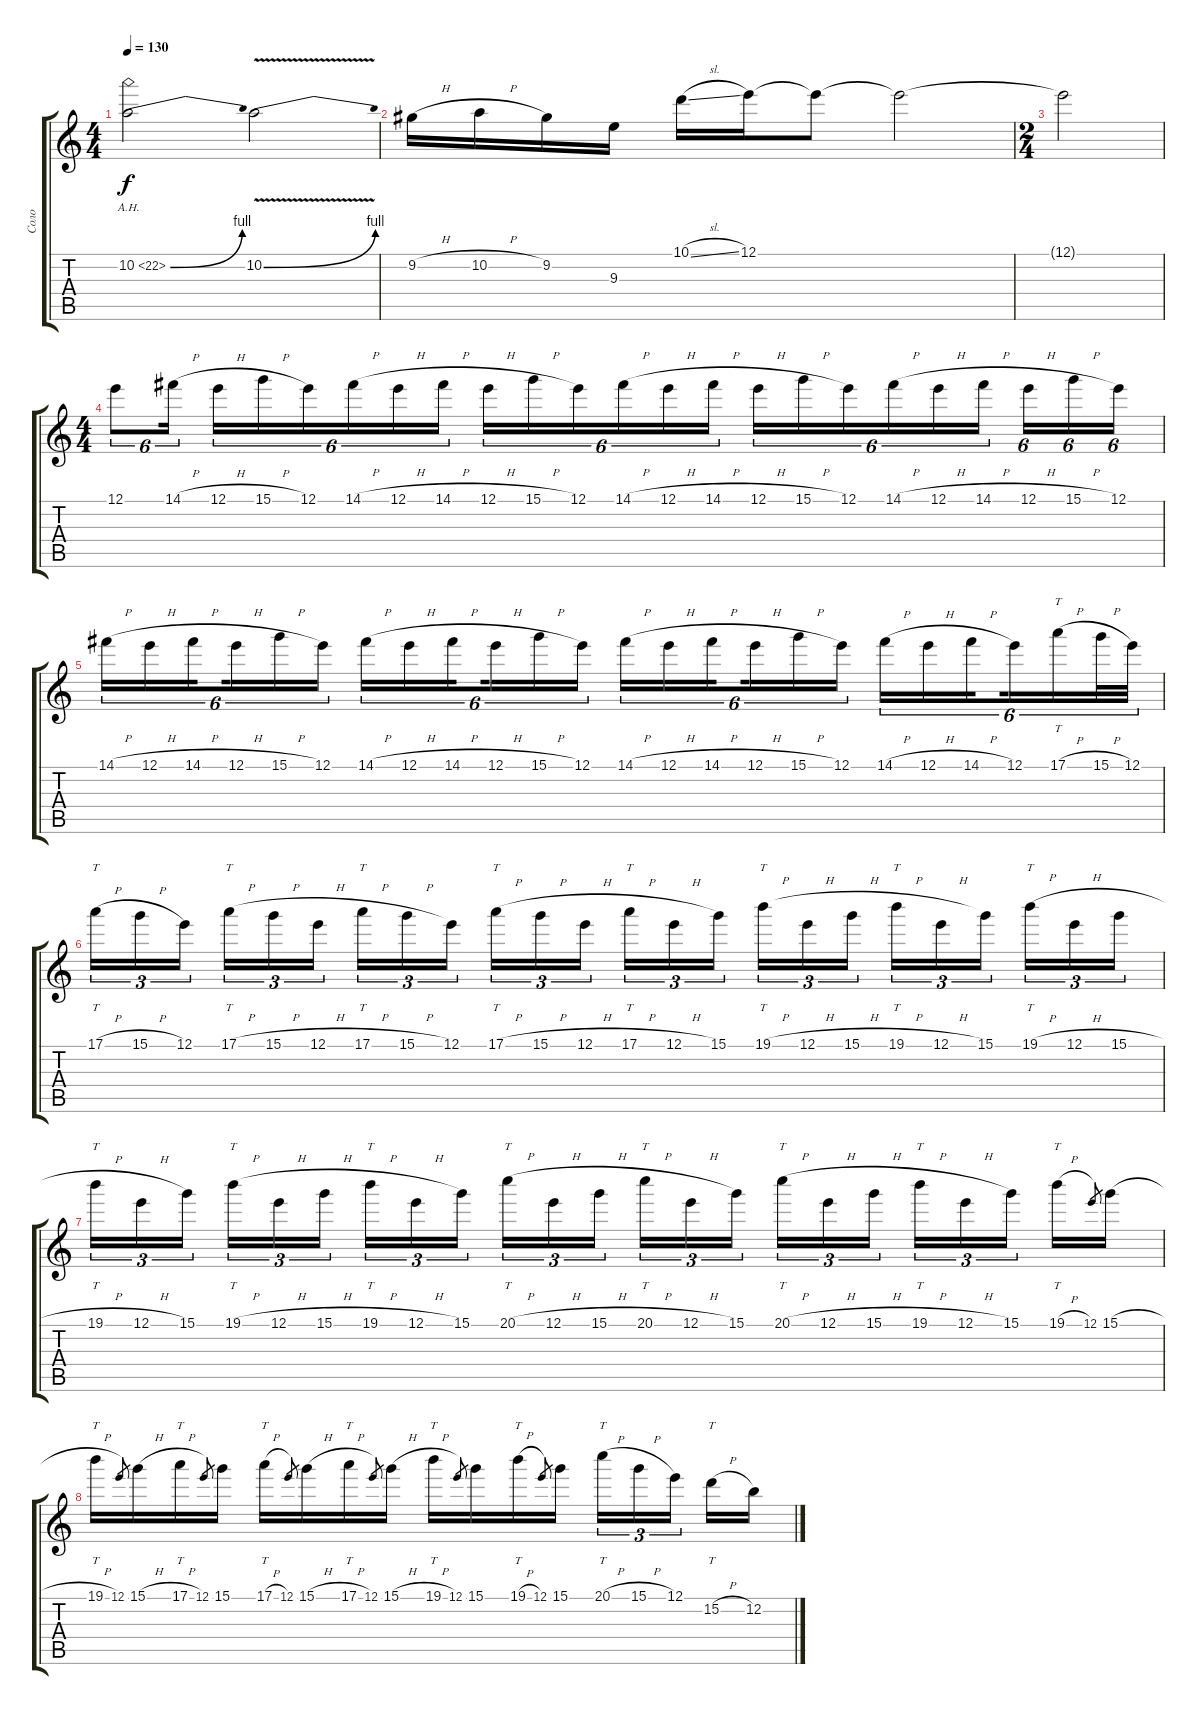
\track ("Соло" "Соло") {instrument distortionguitar}
\staff {score tabs}
\tuning (E4 B3 G3 D3 A2 E2) {hide}
\ts (4 4)
\tempo 130
\clef g2
\ks c
10.2{be (bend 0 0 60 4) ah 12}.2{dy f} 10.2{be (bend 0 0 60 4) v}.2 |
9.2{h}.16 10.2{h}.16 9.2.16 9.3.16 10.1{sl}.16 12.1.16 12.1{t}.8 12.1{t}.2 |
\ts (2 4)
12.1{t}.2 |
\ts (4 4)
12.1.8{tu (6 4)} 14.1{h}.16{tu (6 4) beam splitsecondary} 12.1{h}.16{tu (6 4)} 15.1{h}.16{tu (6 4)} 12.1.16{tu (6 4)} 14.1{h}.16{tu (6 4)} 12.1{h}.16{tu (6 4)} 14.1{h}.16{tu (6 4) beam splitsecondary} 12.1{h}.16{tu (6 4)} 15.1{h}.16{tu (6 4)} 12.1.16{tu (6 4)} 14.1{h}.16{tu (6 4)} 12.1{h}.16{tu (6 4)} 14.1{h}.16{tu (6 4) beam splitsecondary} 12.1{h}.16{tu (6 4)} 15.1{h}.16{tu (6 4)} 12.1.16{tu (6 4)} 14.1{h}.16{tu (6 4)} 12.1{h}.16{tu (6 4)} 14.1{h}.16{tu (6 4) beam splitsecondary} 12.1{h}.16{tu (6 4)} 15.1{h}.16{tu (6 4)} 12.1.16{tu (6 4)} |
14.1{h}.16{tu (6 4)} 12.1{h}.16{tu (6 4)} 14.1{h}.16{tu (6 4) beam splitsecondary} 12.1{h}.16{tu (6 4)} 15.1{h}.16{tu (6 4)} 12.1.16{tu (6 4)} 14.1{h}.16{tu (6 4)} 12.1{h}.16{tu (6 4)} 14.1{h}.16{tu (6 4) beam splitsecondary} 12.1{h}.16{tu (6 4)} 15.1{h}.16{tu (6 4)} 12.1.16{tu (6 4)} 14.1{h}.16{tu (6 4)} 12.1{h}.16{tu (6 4)} 14.1{h}.16{tu (6 4) beam splitsecondary} 12.1{h}.16{tu (6 4)} 15.1{h}.16{tu (6 4)} 12.1.16{tu (6 4)} 14.1{h}.16{tu (6 4)} 12.1{h}.16{tu (6 4)} 14.1{h}.16{tu (6 4) beam splitsecondary} 12.1.16{tu (6 4)} 17.1{h}.16{tt tu (6 4)} 15.1{h}.32{tu (6 4)} 12.1.32{tu (6 4)} |
17.1{h}.16{tt tu (3 2)} 15.1{h}.16{tu (3 2)} 12.1.16{tu (3 2) beam splitsecondary} 17.1{h}.16{tt tu (3 2)} 15.1{h}.16{tu (3 2)} 12.1{h}.16{tu (3 2)} 17.1{h}.16{tt tu (3 2)} 15.1{h}.16{tu (3 2)} 12.1.16{tu (3 2) beam splitsecondary} 17.1{h}.16{tt tu (3 2)} 15.1{h}.16{tu (3 2)} 12.1{h}.16{tu (3 2)} 17.1{h}.16{tt tu (3 2)} 12.1{h}.16{tu (3 2)} 15.1.16{tu (3 2) beam splitsecondary} 19.1{h}.16{tt tu (3 2)} 12.1{h}.16{tu (3 2)} 15.1{h}.16{tu (3 2)} 19.1{h}.16{tt tu (3 2)} 12.1{h}.16{tu (3 2)} 15.1.16{tu (3 2) beam splitsecondary} 19.1{h}.16{tt tu (3 2)} 12.1{h}.16{tu (3 2)} 15.1{h}.16{tu (3 2)} |
19.1{h}.16{tt tu (3 2)} 12.1{h}.16{tu (3 2)} 15.1.16{tu (3 2) beam splitsecondary} 19.1{h}.16{tt tu (3 2)} 12.1{h}.16{tu (3 2)} 15.1{h}.16{tu (3 2)} 19.1{h}.16{tt tu (3 2)} 12.1{h}.16{tu (3 2)} 15.1.16{tu (3 2) beam splitsecondary} 20.1{h}.16{tt tu (3 2)} 12.1{h}.16{tu (3 2)} 15.1{h}.16{tu (3 2)} 20.1{h}.16{tt tu (3 2)} 12.1{h}.16{tu (3 2)} 15.1.16{tu (3 2) beam splitsecondary} 20.1{h}.16{tt tu (3 2)} 12.1{h}.16{tu (3 2)} 15.1{h}.16{tu (3 2)} 19.1{h}.16{tt tu (3 2)} 12.1{h}.16{tu (3 2)} 15.1.16{tu (3 2) beam splitsecondary} 19.1{h}.16{tt} 12.1.8{gr} 15.1{h}.16 |
19.1{h}.16{tt} 12.1.8{gr} 15.1{h}.16 17.1{h}.16{tt} 12.1.8{gr} 15.1.16 17.1{h}.16{tt} 12.1.8{gr} 15.1{h}.16 17.1{h}.16{tt} 12.1.8{gr} 15.1{h}.16 19.1{h}.16{tt} 12.1.8{gr} 15.1.16 19.1{h}.16{tt} 12.1.8{gr} 15.1.16 20.1{h}.16{tt tu (3 2)} 15.1{h}.16{tu (3 2)} 12.1.16{tu (3 2) beam splitsecondary} 15.2{h}.16{tt} 12.2.16
